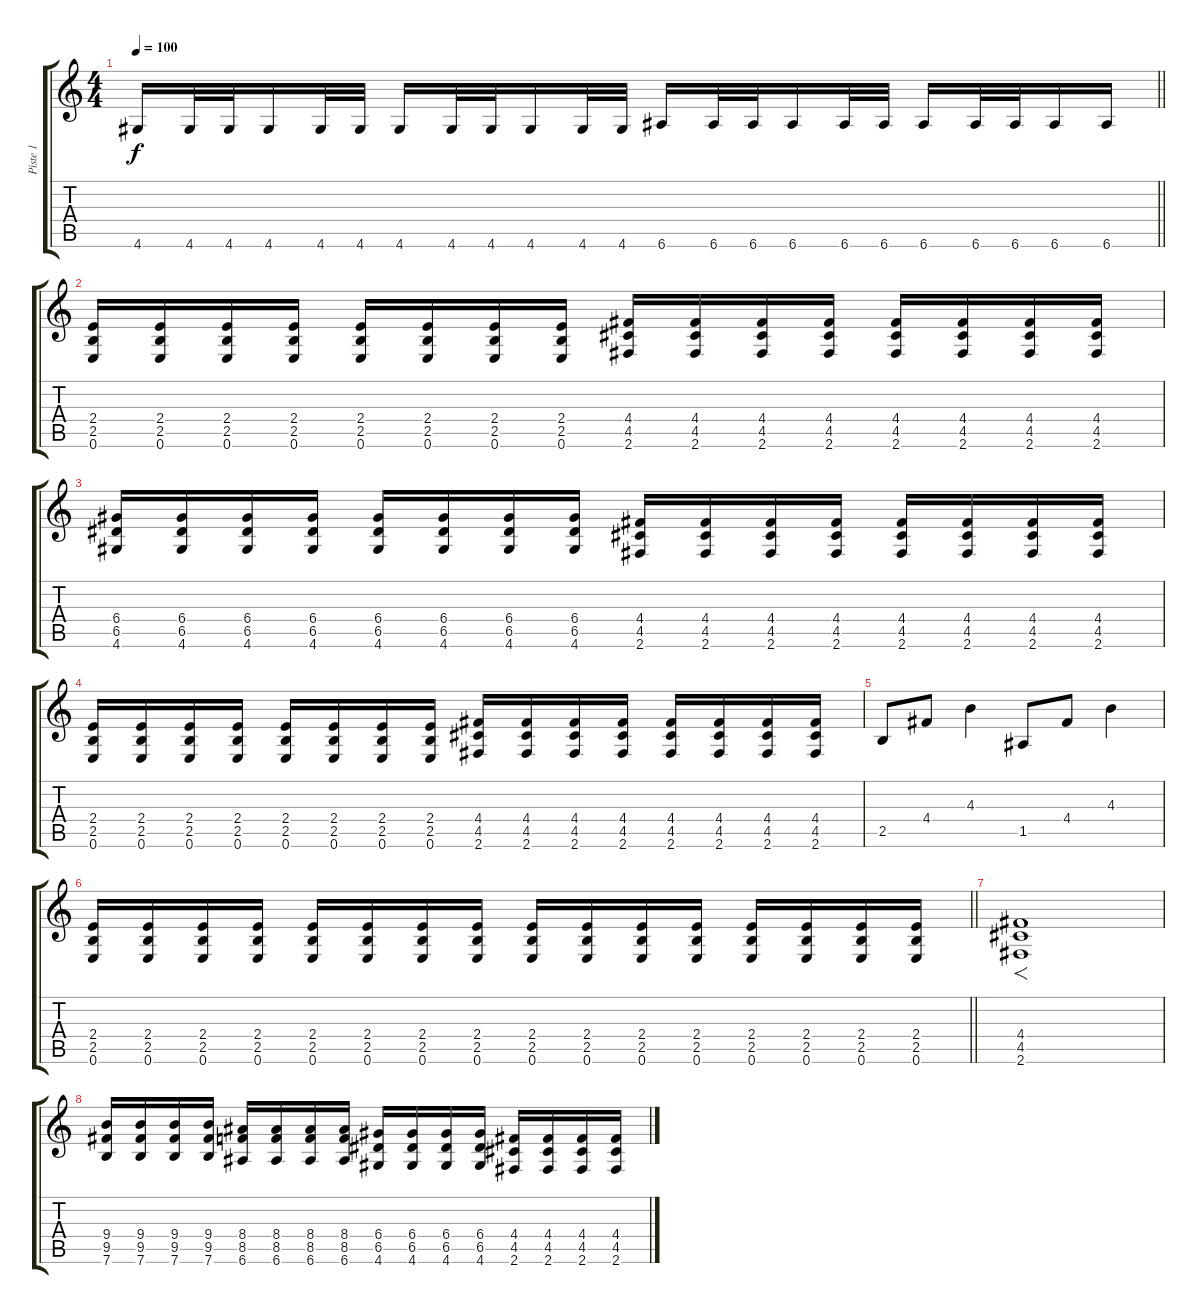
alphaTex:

\track ("Piste 1" "Piste 1") {instrument electricguitarjazz}
\staff {score tabs}
\tuning (E4 B3 G3 D3 A2 E2) {hide}
\ts (4 4)
\tempo 100
\clef g2
\barLineRight lightlight
\ks c
4.6.16{dy f} 4.6.32 4.6.32 4.6.16 4.6.32 4.6.32 4.6.16 4.6.32 4.6.32 4.6.16 4.6.32 4.6.32 6.6.16 6.6.32 6.6.32 6.6.16 6.6.32 6.6.32 6.6.16 6.6.32 6.6.32 6.6.16 6.6.16 |
(2.4 2.5 0.6).16{instrument distortionguitar} (2.4 2.5 0.6).16 (2.4 2.5 0.6).16 (2.4 2.5 0.6).16 (2.4 2.5 0.6).16 (2.4 2.5 0.6).16 (2.4 2.5 0.6).16 (2.4 2.5 0.6).16 (4.4 4.5 2.6).16 (4.4 4.5 2.6).16 (4.4 4.5 2.6).16 (4.4 4.5 2.6).16 (4.4 4.5 2.6).16 (4.4 4.5 2.6).16 (4.4 4.5 2.6).16 (4.4 4.5 2.6).16 |
(6.4 6.5 4.6).16 (6.4 6.5 4.6).16 (6.4 6.5 4.6).16 (6.4 6.5 4.6).16 (6.4 6.5 4.6).16 (6.4 6.5 4.6).16 (6.4 6.5 4.6).16 (6.4 6.5 4.6).16 (4.4 4.5 2.6).16 (4.4 4.5 2.6).16 (4.4 4.5 2.6).16 (4.4 4.5 2.6).16 (4.4 4.5 2.6).16 (4.4 4.5 2.6).16 (4.4 4.5 2.6).16 (4.4 4.5 2.6).16 |
(2.4 2.5 0.6).16 (2.4 2.5 0.6).16 (2.4 2.5 0.6).16 (2.4 2.5 0.6).16 (2.4 2.5 0.6).16 (2.4 2.5 0.6).16 (2.4 2.5 0.6).16 (2.4 2.5 0.6).16 (4.4 4.5 2.6).16 (4.4 4.5 2.6).16 (4.4 4.5 2.6).16 (4.4 4.5 2.6).16 (4.4 4.5 2.6).16 (4.4 4.5 2.6).16 (4.4 4.5 2.6).16 (4.4 4.5 2.6).16 |
2.5.8{instrument electricguitarjazz} 4.4.8 4.3.4 1.5.8 4.4.8 4.3.4 |
\barLineRight lightlight
(2.4 2.5 0.6).16{instrument distortionguitar} (2.4 2.5 0.6).16 (2.4 2.5 0.6).16 (2.4 2.5 0.6).16 (2.4 2.5 0.6).16 (2.4 2.5 0.6).16 (2.4 2.5 0.6).16 (2.4 2.5 0.6).16 (2.4 2.5 0.6).16 (2.4 2.5 0.6).16 (2.4 2.5 0.6).16 (2.4 2.5 0.6).16 (2.4 2.5 0.6).16 (2.4 2.5 0.6).16 (2.4 2.5 0.6).16 (2.4 2.5 0.6).16 |
(4.4 4.5 2.6).1{f} |
(9.4 9.5 7.6).16 (9.4 9.5 7.6).16 (9.4 9.5 7.6).16 (9.4 9.5 7.6).16 (8.4 8.5 6.6).16 (8.4 8.5 6.6).16 (8.4 8.5 6.6).16 (8.4 8.5 6.6).16 (6.4 6.5 4.6).16 (6.4 6.5 4.6).16 (6.4 6.5 4.6).16 (6.4 6.5 4.6).16 (4.4 4.5 2.6).16 (4.4 4.5 2.6).16 (4.4 4.5 2.6).16 (4.4 4.5 2.6).16
